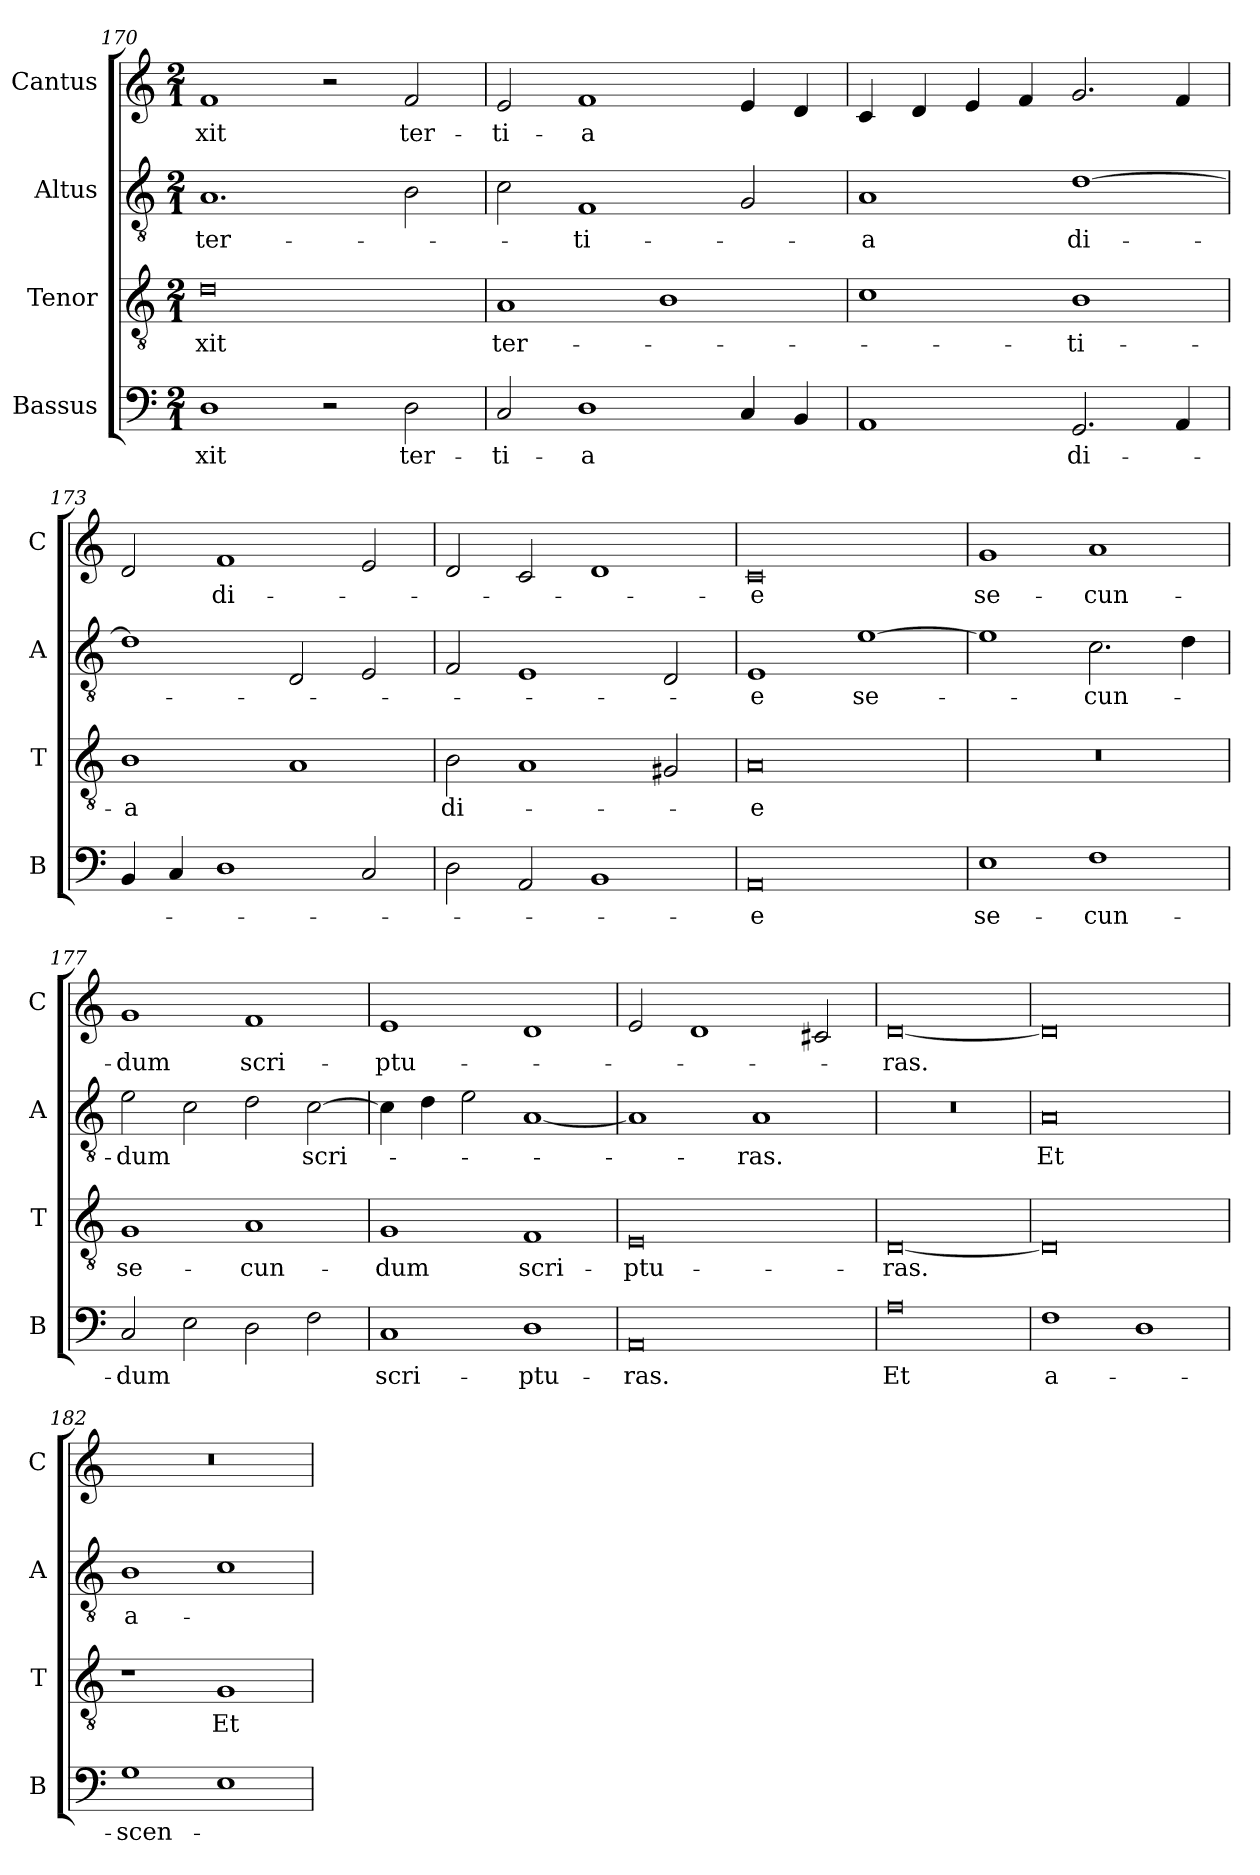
**kern	**text	**kern	**text	**kern	**text	**kern	**text
*part4	*part4	*part3	*part3	*part2	*part2	*part1	*part1
*staff4	*staff4	*staff3	*staff3	*staff2	*staff2	*staff1	*staff1
*I"Bassus	*	*I"Tenor	*	*I"Altus	*	*I"Cantus	*
*I'B	*	*I'T	*	*I'A	*	*I'C	*
*clefF4	*	*clefGv2	*	*clefGv2	*	*clefG2	*
*k[]	*	*k[]	*	*k[]	*	*k[]	*
*M2/1	*	*M2/1	*	*M2/1	*	*M2/1	*
=170	=170	=170	=170	=170	=170	=170	=170
!	!	!	!	!	!LO:LY:i	!	!
1D	-xit	0d	-xit	1.A	ter-	1f	-xit
2r	.	.	.	.	.	2r	.
!	!LO:LY:i	!	!	!	!	!	!
2D	ter-	.	.	2B	.	2f	ter-
=171	=171	=171	=171	=171	=171	=171	=171
!	!LO:LY:i	!	!	!	!	!	!
2C	-ti-	1A	ter-	2c	.	2e	-ti-
!	!LO:LY:i	!	!	!	!LO:LY:i	!	!
1D	-a	.	.	1F	-ti-	1f	-a
.	.	1B	.	.	.	.	.
4C	.	.	.	2G	.	4e	.
4BB	.	.	.	.	.	4d	.
=172	=172	=172	=172	=172	=172	=172	=172
!	!	!	!	!	!LO:LY:i	!	!
1AA	.	1c	.	1A	-a	4c	.
.	.	.	.	.	.	4d	.
.	.	.	.	.	.	4e	.
.	.	.	.	.	.	4f	.
!	!LO:LY:i	!	!	!	!LO:LY:i	!	!
2.GG	di-	1B	-ti-	[1d	di-	2.g	.
4AA	.	.	.	.	.	4f	.
=173	=173	=173	=173	=173	=173	=173	=173
4BB	.	1B	-a	1d]	.	2d	.
4C	.	.	.	.	.	.	.
1D	.	.	.	.	.	1f	di-
.	.	1A	.	2D	.	.	.
2C	.	.	.	2E	.	2e	.
=174	=174	=174	=174	=174	=174	=174	=174
2D	.	2B	di-	2F	.	2d	.
2AA	.	1A	.	1E	.	2c	.
1BB	.	.	.	.	.	1d	.
.	.	2G#X	.	2D	.	.	.
=175	=175	=175	=175	=175	=175	=175	=175
!	!LO:LY:i	!	!	!	!LO:LY:i	!	!
0AA	-e	0A	-e	1E	-e	0c	-e
!	!	!	!	!	!LO:LY:i	!	!
.	.	.	.	[1e	se-	.	.
=176	=176	=176	=176	=176	=176	=176	=176
1E	se-	0r	.	1e]	.	1g	se-
1F	-cun-	.	.	2.c	-cun-	1a	-cun-
.	.	.	.	4d	.	.	.
=177	=177	=177	=177	=177	=177	=177	=177
2C	-dum	1G	se-	2e	-dum	1g	-dum
2E	.	.	.	2c	.	.	.
2D	.	1A	-cun-	2d	.	1f	scri-
!	!	!	!	!	!LO:LY:i	!	!
2F	.	.	.	[2c	scri-	.	.
=178	=178	=178	=178	=178	=178	=178	=178
!	!LO:LY:i	!	!	!	!	!	!
1C	scri-	1G	-dum	4c]	.	1e	-ptu-
.	.	.	.	4d	.	.	.
.	.	.	.	2e	.	.	.
!	!LO:LY:i	!	!LO:LY:i	!	!	!	!
1D	-ptu-	1F	scri-	[1A	.	1d	.
=179	=179	=179	=179	=179	=179	=179	=179
!	!LO:LY:i	!	!LO:LY:i	!	!	!	!
0AA	-ras.	0E	-ptu-	1A]	.	2e	.
.	.	.	.	.	.	1d	.
!	!	!	!	!	!LO:LY:i	!	!
.	.	.	.	1A	-ras.	.	.
.	.	.	.	.	.	2c#X	.
=180	=180	=180	=180	=180	=180	=180	=180
!	!	!	!LO:LY:i	!	!	!	!
0A	Et	[0D	-ras.	0r	.	[0d	-ras.
=181	=181	=181	=181	=181	=181	=181	=181
1F	a-	0D]	.	0A	Et	0d]	.
1D	.	.	.	.	.	.	.
=182	=182	=182	=182	=182	=182	=182	=182
1G	-scen-	1r	.	1B	a-	0r	.
1E	.	1G	Et	1c	.	.	.
=	=	=	=	=	=	=	=
*-	*-	*-	*-	*-	*-	*-	*-
